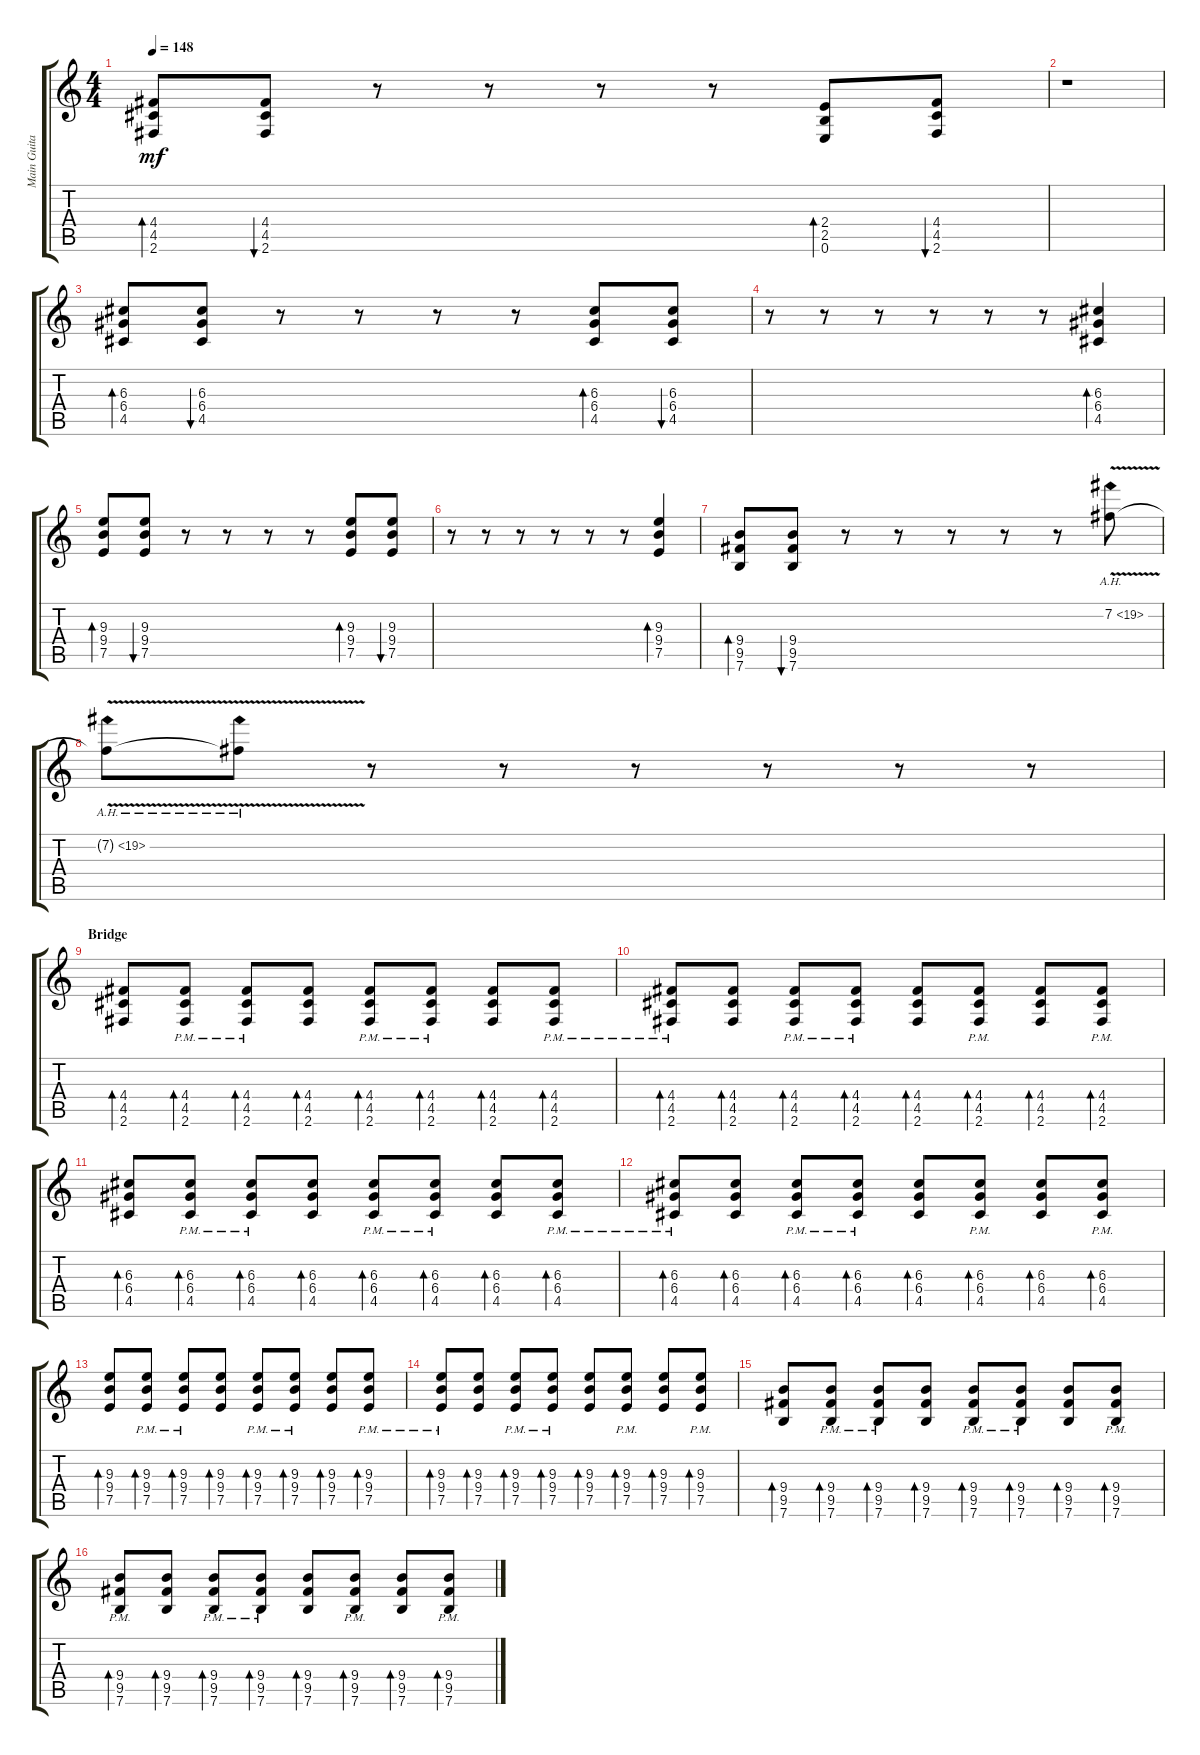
\track ("Main Guitar" "Main Guita") {instrument distortionguitar}
\staff {score tabs}
\tuning (E4 B3 G3 D3 A2 E2) {hide}
\ts (4 4)
\tempo 148
\clef g2
\ks c
(4.4 4.5 2.6).8{bd 30 dy mf} (4.4 4.5 2.6).8{bu 30} r.8 r.8 r.8 r.8 (2.4 2.5 0.6).8{bd 30} (4.4 4.5 2.6).8{bu 30} |
r.1 |
(6.3 6.4 4.5).8{bd 30} (6.3 6.4 4.5).8{bu 30} r.8 r.8 r.8 r.8 (6.3 6.4 4.5).8{bd 30} (6.3 6.4 4.5).8{bu 30} |
r.8 r.8 r.8 r.8 r.8 r.8 (6.3 6.4 4.5).4{bd 30} |
(9.3 9.4 7.5).8{bd 30} (9.3 9.4 7.5).8{bu 30} r.8 r.8 r.8 r.8 (9.3 9.4 7.5).8{bd 30} (9.3 9.4 7.5).8{bu 30} |
r.8 r.8 r.8 r.8 r.8 r.8 (9.3 9.4 7.5).4{bd 30} |
(9.4 9.5 7.6).8{bd 30} (9.4 9.5 7.6).8{bu 30} r.8 r.8 r.8 r.8 r.8 7.2{ah 12 v}.8 |
7.2{ah 12 v t}.8 7.2{ah 12 v t}.8 r.8 r.8 r.8 r.8 r.8 r.8 |
\section ("" "Bridge")
(4.4 4.5 2.6).8{bd 30} (4.4{pm} 4.5{pm} 2.6{pm}).8{bd 30} (4.4{pm} 4.5{pm} 2.6{pm}).8{bd 30} (4.4 4.5 2.6).8{bd 30} (4.4{pm} 4.5{pm} 2.6{pm}).8{bd 30} (4.4{pm} 4.5{pm} 2.6{pm}).8{bd 30} (4.4 4.5 2.6).8{bd 30} (4.4{pm} 4.5{pm} 2.6{pm}).8{bd 30} |
(4.4{pm} 4.5{pm} 2.6{pm}).8{bd 30} (4.4 4.5 2.6).8{bd 30} (4.4{pm} 4.5{pm} 2.6{pm}).8{bd 30} (4.4{pm} 4.5{pm} 2.6{pm}).8{bd 30} (4.4 4.5 2.6).8{bd 30} (4.4{pm} 4.5{pm} 2.6{pm}).8{bd 30} (4.4 4.5 2.6).8{bd 30} (4.4{pm} 4.5{pm} 2.6{pm}).8{bd 30} |
(6.3 6.4 4.5).8{bd 30} (6.3{pm} 6.4{pm} 4.5{pm}).8{bd 30} (6.3{pm} 6.4{pm} 4.5{pm}).8{bd 30} (6.3 6.4 4.5).8{bd 30} (6.3{pm} 6.4{pm} 4.5{pm}).8{bd 30} (6.3{pm} 6.4{pm} 4.5{pm}).8{bd 30} (6.3 6.4 4.5).8{bd 30} (6.3{pm} 6.4{pm} 4.5{pm}).8{bd 30} |
(6.3{pm} 6.4{pm} 4.5{pm}).8{bd 30} (6.3 6.4 4.5).8{bd 30} (6.3{pm} 6.4{pm} 4.5{pm}).8{bd 30} (6.3{pm} 6.4{pm} 4.5{pm}).8{bd 30} (6.3 6.4 4.5).8{bd 30} (6.3{pm} 6.4{pm} 4.5{pm}).8{bd 30} (6.3 6.4 4.5).8{bd 30} (6.3{pm} 6.4{pm} 4.5{pm}).8{bd 30} |
(9.3 9.4 7.5).8{bd 30} (9.3{pm} 9.4{pm} 7.5{pm}).8{bd 30} (9.3{pm} 9.4{pm} 7.5{pm}).8{bd 30} (9.3 9.4 7.5).8{bd 30} (9.3{pm} 9.4{pm} 7.5{pm}).8{bd 30} (9.3{pm} 9.4{pm} 7.5{pm}).8{bd 30} (9.3 9.4 7.5).8{bd 30} (9.3{pm} 9.4{pm} 7.5{pm}).8{bd 30} |
(9.3{pm} 9.4{pm} 7.5{pm}).8{bd 30} (9.3 9.4 7.5).8{bd 30} (9.3{pm} 9.4{pm} 7.5{pm}).8{bd 30} (9.3{pm} 9.4{pm} 7.5{pm}).8{bd 30} (9.3 9.4 7.5).8{bd 30} (9.3{pm} 9.4{pm} 7.5{pm}).8{bd 30} (9.3 9.4 7.5).8{bd 30} (9.3{pm} 9.4{pm} 7.5{pm}).8{bd 30} |
(9.4 9.5 7.6).8{bd 30} (9.4{pm} 9.5{pm} 7.6{pm}).8{bd 30} (9.4{pm} 9.5{pm} 7.6{pm}).8{bd 30} (9.4 9.5 7.6).8{bd 30} (9.4{pm} 9.5{pm} 7.6{pm}).8{bd 30} (9.4{pm} 9.5{pm} 7.6{pm}).8{bd 30} (9.4 9.5 7.6).8{bd 30} (9.4{pm} 9.5{pm} 7.6{pm}).8{bd 30} |
(9.4{pm} 9.5{pm} 7.6{pm}).8{bd 30} (9.4 9.5 7.6).8{bd 30} (9.4{pm} 9.5{pm} 7.6{pm}).8{bd 30} (9.4{pm} 9.5{pm} 7.6{pm}).8{bd 30} (9.4 9.5 7.6).8{bd 30} (9.4{pm} 9.5{pm} 7.6{pm}).8{bd 30} (9.4 9.5 7.6).8{bd 30} (9.4{pm} 9.5{pm} 7.6{pm}).8{bd 30}
